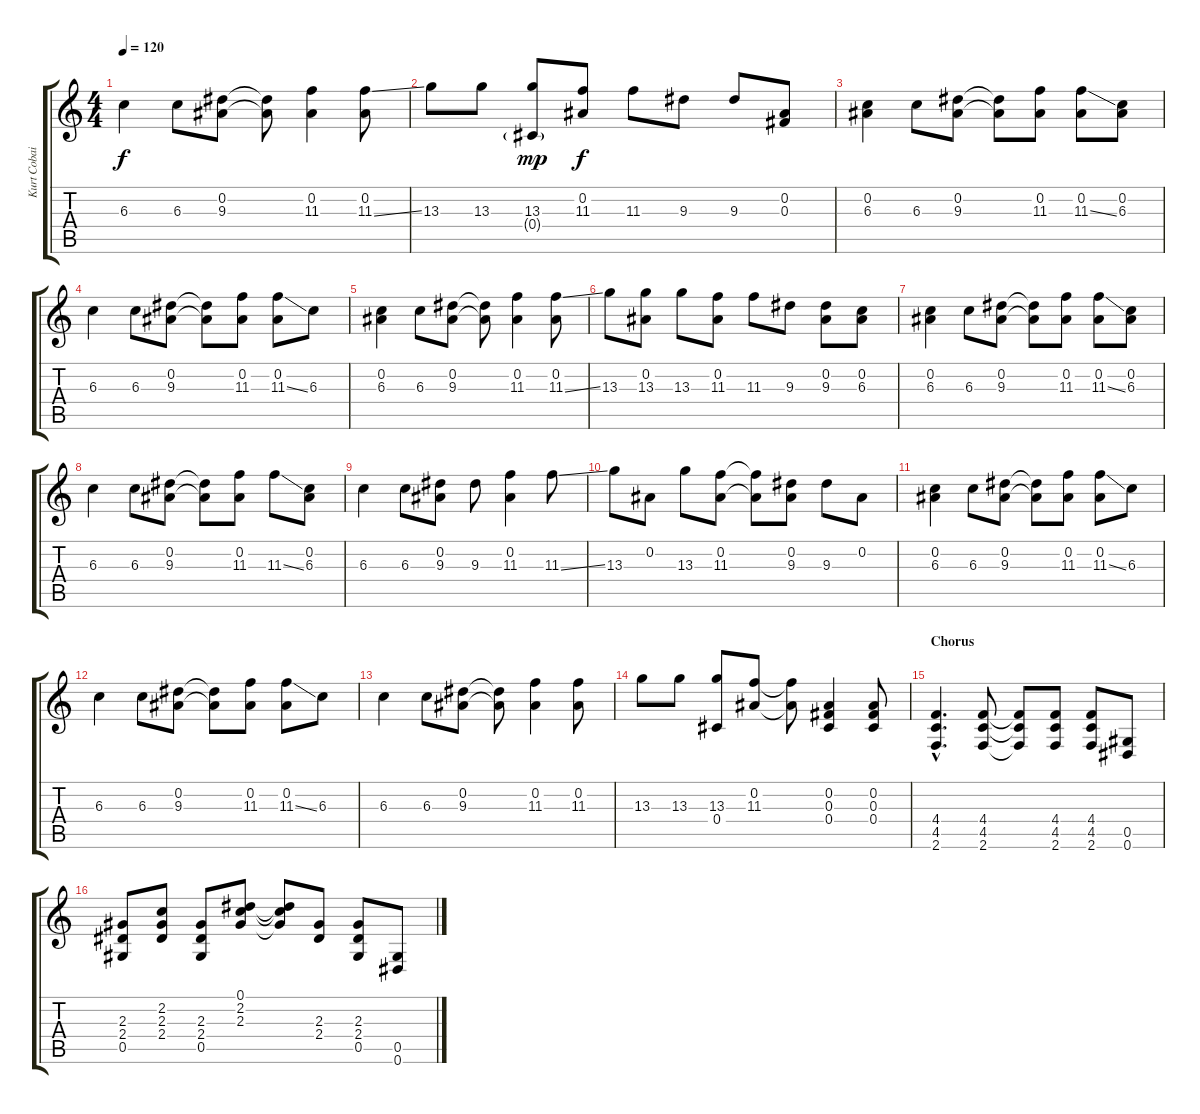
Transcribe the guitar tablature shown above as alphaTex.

\track ("Kurt Cobain" "Kurt Cobai") {instrument acousticguitarsteel}
\staff {score tabs}
\tuning (Eb4 Bb3 Gb3 Db3 Ab2 Eb2) {hide}
\ts (4 4)
\tempo 120
\clef g2
\ks c
6.3.4{dy f} 6.3.8 (0.2 9.3).8 (0.2{t} 9.3{t}).8 (0.2 11.3).4 (0.2 11.3{ss}).8 |
13.3.8 13.3.8 (13.3 0.4{g}).8{dy mp} (0.2 11.3).8{dy f} 11.3.8 9.3.8 9.3.8 (0.2 0.3).8 |
(0.2 6.3).4 6.3.8 (0.2 9.3).8 (0.2{t} 9.3{t}).8 (0.2 11.3).8 (0.2 11.3{ss}).8 (0.2 6.3).8 |
6.3.4 6.3.8 (0.2 9.3).8 (0.2{t} 9.3{t}).8 (0.2 11.3).8 (0.2 11.3{ss}).8 6.3.8 |
(0.2 6.3).4 6.3.8 (0.2 9.3).8 (0.2{t} 9.3{t}).8 (0.2 11.3).4 (0.2 11.3{ss}).8 |
13.3.8 (0.2 13.3).8 13.3.8 (0.2 11.3).8 11.3.8 9.3.8 (0.2 9.3).8 (0.2 6.3).8 |
(0.2 6.3).4 6.3.8 (0.2 9.3).8 (0.2{t} 9.3{t}).8 (0.2 11.3).8 (0.2 11.3{ss}).8 (0.2 6.3).8 |
6.3.4 6.3.8 (0.2 9.3).8 (0.2{t} 9.3{t}).8 (0.2 11.3).8 11.3{ss}.8 (0.2 6.3).8 |
6.3.4 6.3.8 (0.2 9.3).8 9.3.8 (0.2 11.3).4 11.3{ss}.8 |
13.3.8 0.2.8 13.3.8 (0.2 11.3).8 (0.2{t} 11.3{t}).8 (0.2 9.3).8 9.3.8 0.2.8 |
(0.2 6.3).4 6.3.8 (0.2 9.3).8 (0.2{t} 9.3{t}).8 (0.2 11.3).8 (0.2 11.3{ss}).8 6.3.8 |
6.3.4 6.3.8 (0.2 9.3).8 (0.2{t} 9.3{t}).8 (0.2 11.3).8 (0.2 11.3{ss}).8 6.3.8 |
6.3.4 6.3.8 (0.2 9.3).8 (0.2{t} 9.3{t}).8 (0.2 11.3).4 (0.2 11.3).8 |
13.3.8 13.3.8 (13.3 0.4).8 (0.2 11.3).8 (0.2{t} 11.3{t}).8 (0.2 0.3 0.4).4 (0.2 0.3 0.4).8 |
\section ("" "Chorus")
(4.4{hac} 4.5{hac} 2.6{hac}).4{d} (4.4 4.5 2.6).8 (4.4{t} 4.5{t} 2.6{t}).8 (4.4 4.5 2.6).8 (4.4 4.5 2.6).8 (0.5 0.6).8 |
(2.3 2.4 0.5).8 (2.2 2.3 2.4).8 (2.3 2.4 0.5).8 (0.1 2.2 2.3).8 (0.1{t} 2.2{t} 2.3{t}).8 (2.3 2.4).8 (2.3 2.4 0.5).8 (0.5 0.6).8
